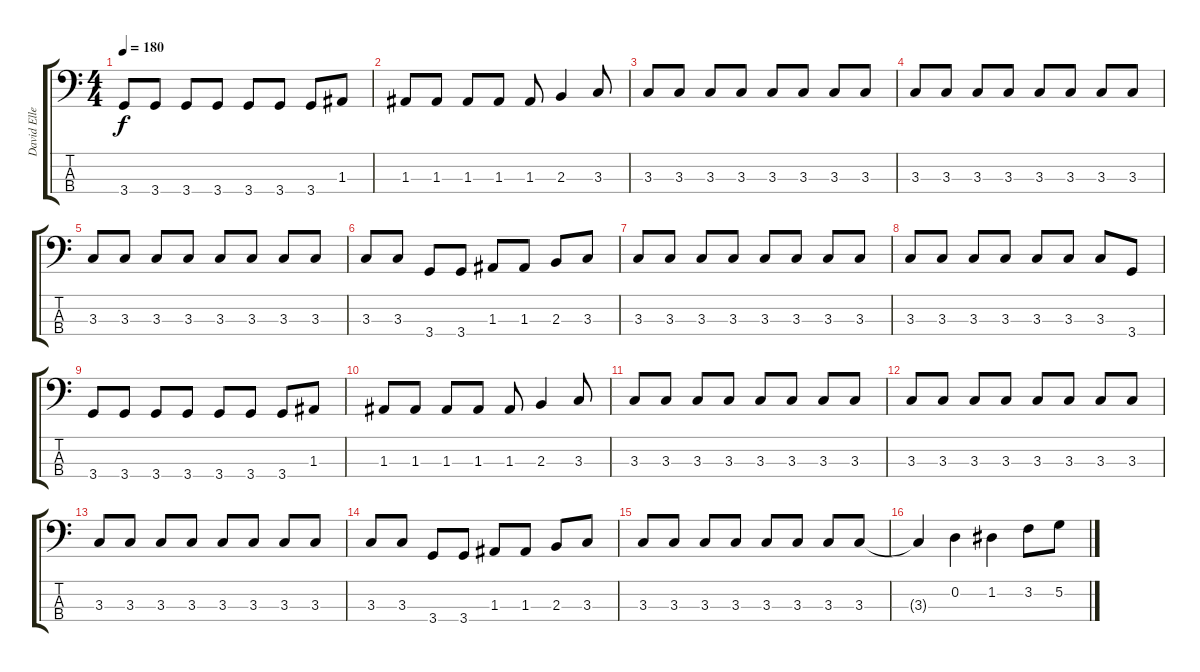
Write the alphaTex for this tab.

\track ("David Ellefson" "David Elle") {instrument electricbasspick}
\staff {score tabs}
\tuning (G2 D2 A1 E1) {hide}
\ts (4 4)
\tempo 180
\clef f4
\ks c
3.4.8{dy f} 3.4.8 3.4.8 3.4.8 3.4.8 3.4.8 3.4.8 1.3.8 |
1.3.8 1.3.8 1.3.8 1.3.8 1.3.8 2.3.4 3.3.8 |
3.3.8 3.3.8 3.3.8 3.3.8 3.3.8 3.3.8 3.3.8 3.3.8 |
3.3.8 3.3.8 3.3.8 3.3.8 3.3.8 3.3.8 3.3.8 3.3.8 |
3.3.8 3.3.8 3.3.8 3.3.8 3.3.8 3.3.8 3.3.8 3.3.8 |
3.3.8 3.3.8 3.4.8 3.4.8 1.3.8 1.3.8 2.3.8 3.3.8 |
3.3.8 3.3.8 3.3.8 3.3.8 3.3.8 3.3.8 3.3.8 3.3.8 |
3.3.8 3.3.8 3.3.8 3.3.8 3.3.8 3.3.8 3.3.8 3.4.8 |
3.4.8 3.4.8 3.4.8 3.4.8 3.4.8 3.4.8 3.4.8 1.3.8 |
1.3.8 1.3.8 1.3.8 1.3.8 1.3.8 2.3.4 3.3.8 |
3.3.8 3.3.8 3.3.8 3.3.8 3.3.8 3.3.8 3.3.8 3.3.8 |
3.3.8 3.3.8 3.3.8 3.3.8 3.3.8 3.3.8 3.3.8 3.3.8 |
3.3.8 3.3.8 3.3.8 3.3.8 3.3.8 3.3.8 3.3.8 3.3.8 |
3.3.8 3.3.8 3.4.8 3.4.8 1.3.8 1.3.8 2.3.8 3.3.8 |
3.3.8 3.3.8 3.3.8 3.3.8 3.3.8 3.3.8 3.3.8 3.3.8 |
3.3{t}.4 0.2.4 1.2.4 3.2.8 5.2.8
